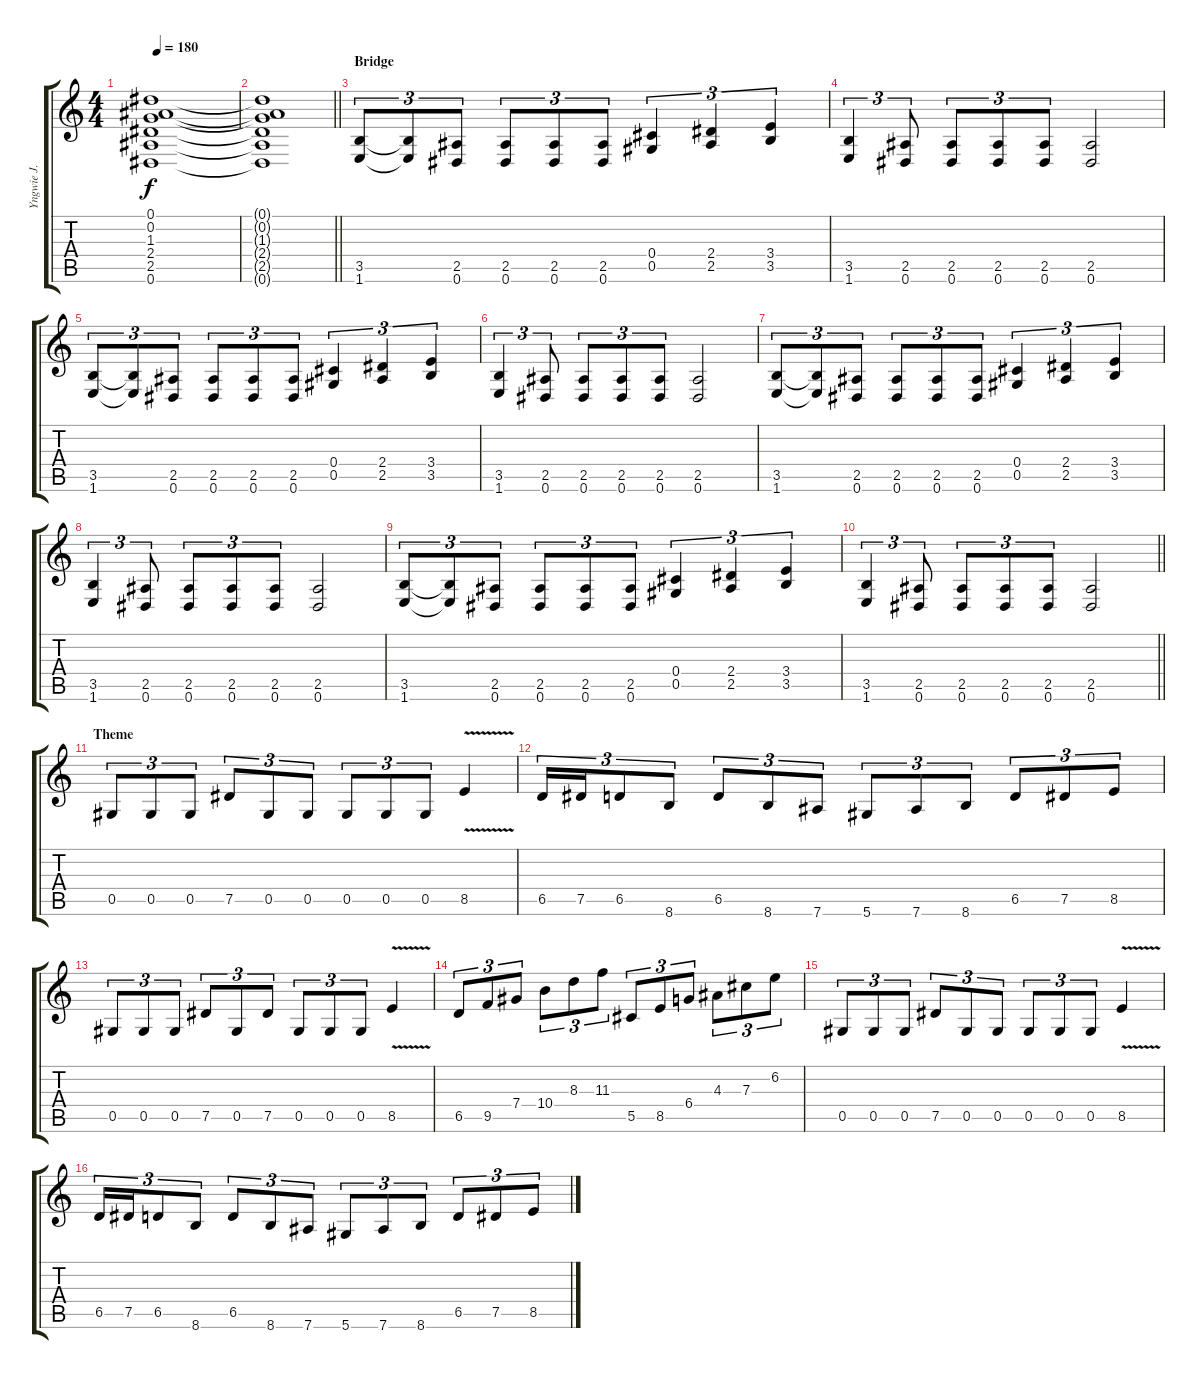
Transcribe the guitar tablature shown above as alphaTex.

\track ("Yngwie J. Malmsteen" "Yngwie J. ") {instrument distortionguitar}
\staff {score tabs}
\tuning (Eb4 Bb3 Gb3 Db3 Ab2 Eb2) {hide}
\ts (4 4)
\tempo 180
\clef g2
\ks c
(0.1 0.2 1.3 2.4 2.5 0.6).1{dy f} |
\barLineRight lightlight
(0.1{t} 0.2{t} 1.3{t} 2.4{t} 2.5{t} 0.6{t}).1 |
\section ("" "Bridge")
(3.5 1.6).8{tu (3 2)} (3.5{t} 1.6{t}).8{tu (3 2)} (2.5 0.6).8{tu (3 2)} (2.5 0.6).8{tu (3 2)} (2.5 0.6).8{tu (3 2)} (2.5 0.6).8{tu (3 2)} (0.4 0.5).4{tu (3 2)} (2.4 2.5).4{tu (3 2)} (3.4 3.5).4{tu (3 2)} |
(3.5 1.6).4{tu (3 2)} (2.5 0.6).8{tu (3 2)} (2.5 0.6).8{tu (3 2)} (2.5 0.6).8{tu (3 2)} (2.5 0.6).8{tu (3 2)} (2.5 0.6).2 |
(3.5 1.6).8{tu (3 2)} (3.5{t} 1.6{t}).8{tu (3 2)} (2.5 0.6).8{tu (3 2)} (2.5 0.6).8{tu (3 2)} (2.5 0.6).8{tu (3 2)} (2.5 0.6).8{tu (3 2)} (0.4 0.5).4{tu (3 2)} (2.4 2.5).4{tu (3 2)} (3.4 3.5).4{tu (3 2)} |
(3.5 1.6).4{tu (3 2)} (2.5 0.6).8{tu (3 2)} (2.5 0.6).8{tu (3 2)} (2.5 0.6).8{tu (3 2)} (2.5 0.6).8{tu (3 2)} (2.5 0.6).2 |
(3.5 1.6).8{tu (3 2)} (3.5{t} 1.6{t}).8{tu (3 2)} (2.5 0.6).8{tu (3 2)} (2.5 0.6).8{tu (3 2)} (2.5 0.6).8{tu (3 2)} (2.5 0.6).8{tu (3 2)} (0.4 0.5).4{tu (3 2)} (2.4 2.5).4{tu (3 2)} (3.4 3.5).4{tu (3 2)} |
(3.5 1.6).4{tu (3 2)} (2.5 0.6).8{tu (3 2)} (2.5 0.6).8{tu (3 2)} (2.5 0.6).8{tu (3 2)} (2.5 0.6).8{tu (3 2)} (2.5 0.6).2 |
(3.5 1.6).8{tu (3 2)} (3.5{t} 1.6{t}).8{tu (3 2)} (2.5 0.6).8{tu (3 2)} (2.5 0.6).8{tu (3 2)} (2.5 0.6).8{tu (3 2)} (2.5 0.6).8{tu (3 2)} (0.4 0.5).4{tu (3 2)} (2.4 2.5).4{tu (3 2)} (3.4 3.5).4{tu (3 2)} |
\barLineRight lightlight
(3.5 1.6).4{tu (3 2)} (2.5 0.6).8{tu (3 2)} (2.5 0.6).8{tu (3 2)} (2.5 0.6).8{tu (3 2)} (2.5 0.6).8{tu (3 2)} (2.5 0.6).2 |
\section ("" "Theme")
0.5.8{tu (3 2)} 0.5.8{tu (3 2)} 0.5.8{tu (3 2)} 7.5.8{tu (3 2)} 0.5.8{tu (3 2)} 0.5.8{tu (3 2)} 0.5.8{tu (3 2)} 0.5.8{tu (3 2)} 0.5.8{tu (3 2)} 8.5{v}.4 |
6.5.16{tu (3 2)} 7.5.16{tu (3 2)} 6.5.8{tu (3 2)} 8.6.8{tu (3 2)} 6.5.8{tu (3 2)} 8.6.8{tu (3 2)} 7.6.8{tu (3 2)} 5.6.8{tu (3 2)} 7.6.8{tu (3 2)} 8.6.8{tu (3 2)} 6.5.8{tu (3 2)} 7.5.8{tu (3 2)} 8.5.8{tu (3 2)} |
0.5.8{tu (3 2)} 0.5.8{tu (3 2)} 0.5.8{tu (3 2)} 7.5.8{tu (3 2)} 0.5.8{tu (3 2)} 7.5.8{tu (3 2)} 0.5.8{tu (3 2)} 0.5.8{tu (3 2)} 0.5.8{tu (3 2)} 8.5{v}.4 |
6.5.8{tu (3 2)} 9.5.8{tu (3 2)} 7.4.8{tu (3 2)} 10.4.8{tu (3 2)} 8.3.8{tu (3 2)} 11.3.8{tu (3 2)} 5.5.8{tu (3 2)} 8.5.8{tu (3 2)} 6.4.8{tu (3 2)} 4.3.8{tu (3 2)} 7.3.8{tu (3 2)} 6.2.8{tu (3 2)} |
0.5.8{tu (3 2)} 0.5.8{tu (3 2)} 0.5.8{tu (3 2)} 7.5.8{tu (3 2)} 0.5.8{tu (3 2)} 0.5.8{tu (3 2)} 0.5.8{tu (3 2)} 0.5.8{tu (3 2)} 0.5.8{tu (3 2)} 8.5{v}.4 |
6.5.16{tu (3 2)} 7.5.16{tu (3 2)} 6.5.8{tu (3 2)} 8.6.8{tu (3 2)} 6.5.8{tu (3 2)} 8.6.8{tu (3 2)} 7.6.8{tu (3 2)} 5.6.8{tu (3 2)} 7.6.8{tu (3 2)} 8.6.8{tu (3 2)} 6.5.8{tu (3 2)} 7.5.8{tu (3 2)} 8.5.8{tu (3 2)}
